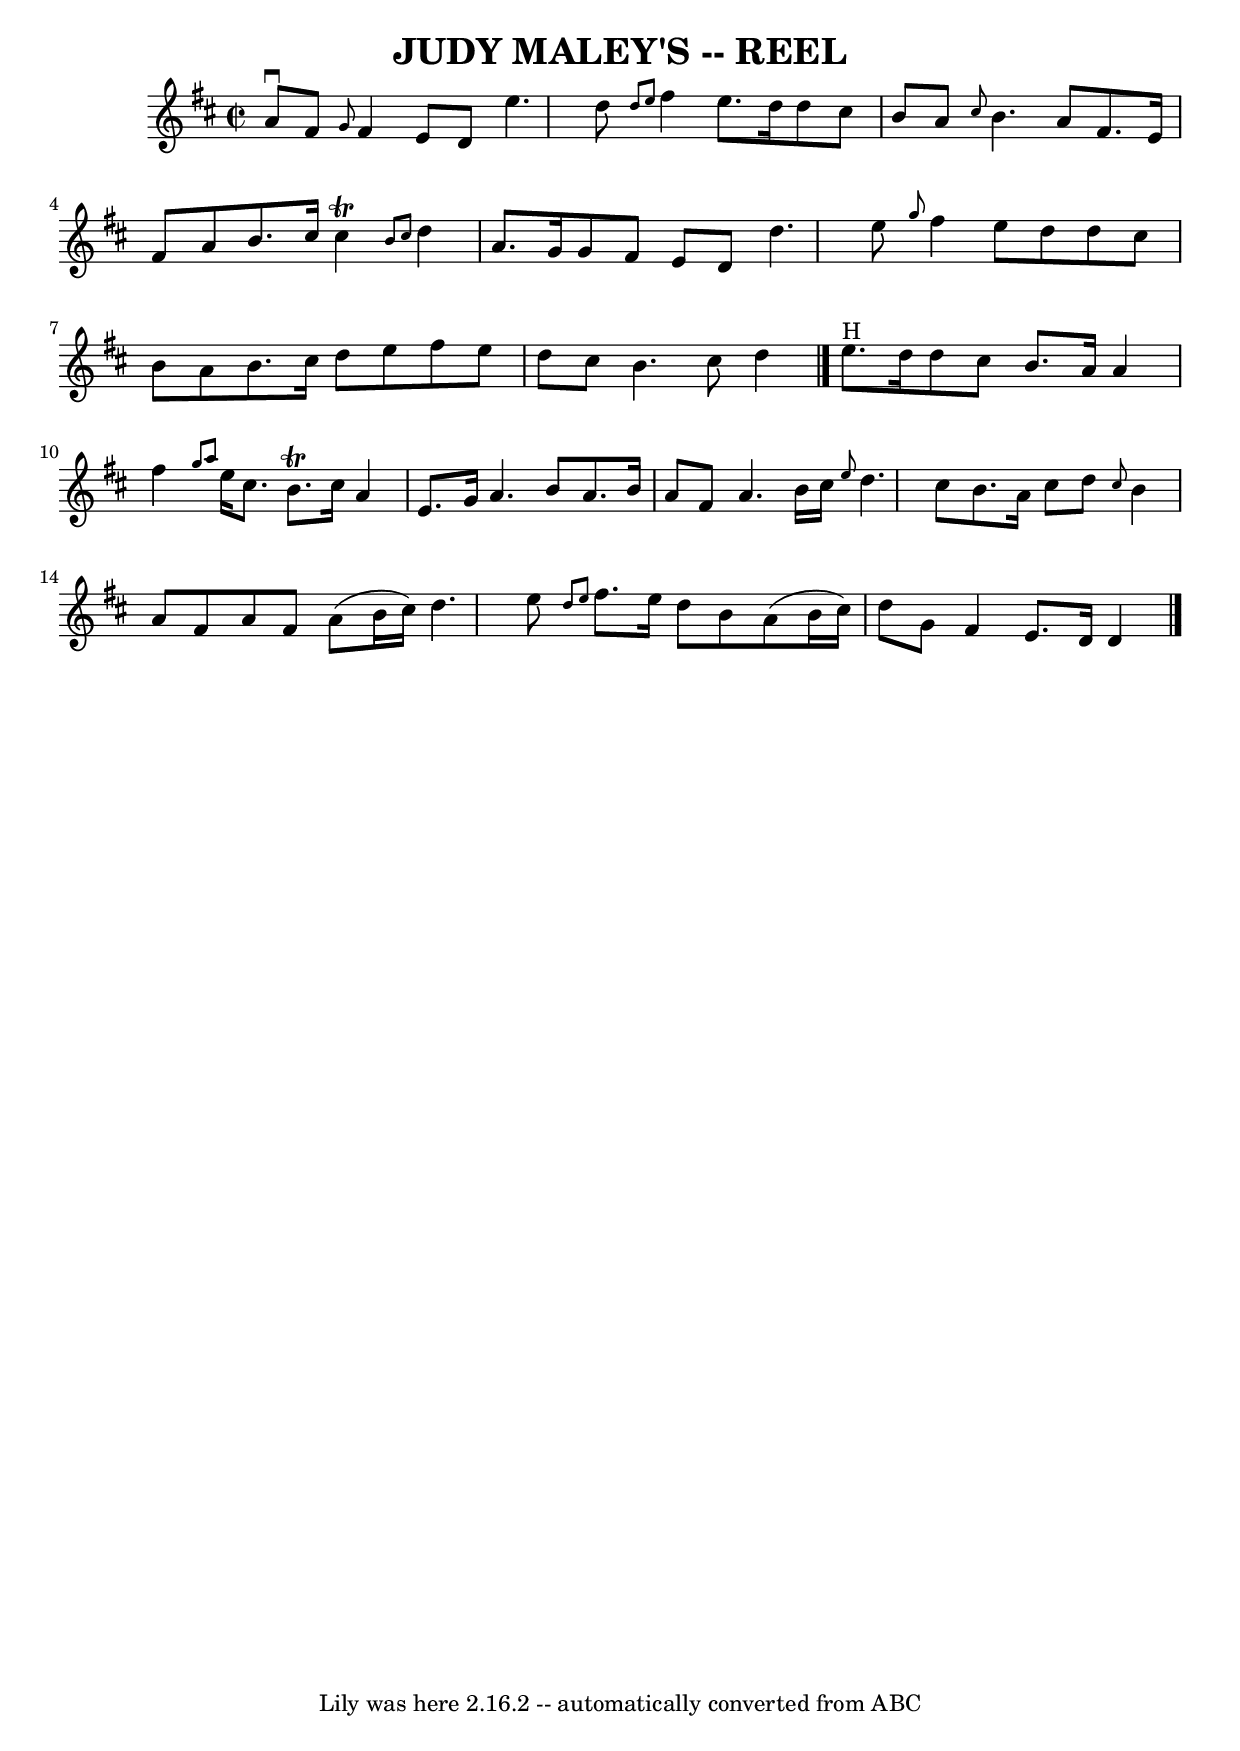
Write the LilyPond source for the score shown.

\version "2.16.2"
\include "Mammoth.ily"
\header {
  %% book = "Ryan's Mammoth Collection of Fiddle Tunes"
  crossRefNumber = "1"
  footnotes = ""
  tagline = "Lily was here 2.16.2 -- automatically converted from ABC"
  title = "JUDY MALEY'S -- REEL"

}
voicedefault =  {


  \override Staff.TimeSignature #'style = #'C
  \time 2/2 
  \key d \major
  a'8^\downbow fis'8    |
  \grace {    
    g'8  
  } fis'4 e'8 d'8 e''4. d''8    |
  \grace { d''8    
	   e''8  
	 } fis''4 e''8. d''16 d''8 cis''8 b'8 a'8    |
  
  \grace { cis''8  
	 } b'4. a'8 fis'8. e'16 fis'8 a'8    
  |
  b'8. cis''16 cis''4^\trill \grace { b'8 cis''8  
				    }   
  d''4 a'8. g'16    |
  g'8 fis'8 e'8 d'8 d''4.    
  e''8    |
  \grace { g''8  
	 } fis''4 e''8 d''8 d''8 cis''8 
  b'8 a'8    |
  b'8. cis''16 d''8 e''8 fis''8 e''8   
  d''8 cis''8    |
  b'4. cis''8 d''4      \bar "|." e''8. ^"H" d''16    |
  d''8 cis''8 b'8. a'16 a'4 fis''4    
  |
  \grace { g''8 a''8  
	 } e''16 cis''8. b'8.^\trill   
  cis''16 a'4 e'8. g'16    |
  a'4. b'8 a'8. b'16 a'8 
  fis'8    |
  a'4. b'16 cis''16  \grace { e''8  
			    } d''4.    
  cis''8    |
  b'8. a'16 cis''8 d''8  \grace { cis''8  
				}   
  b'4 a'8 fis'8    |
  a'8 fis'8 a'8 (b'16 cis''16) 
  d''4. e''8    |
  \grace { d''8 e''8  
	 } fis''8. e''16    
  d''8 b'8 a'8 (b'16 cis''16) d''8 g'8    |
  fis'4    
  e'8. d'16 d'4    \bar "|."   

}

\score{
  <<

    \context Staff="default"
    {
      \voicedefault 
      
    }

  >>
  \layout {
    
  }
  \midi {
  }

}
